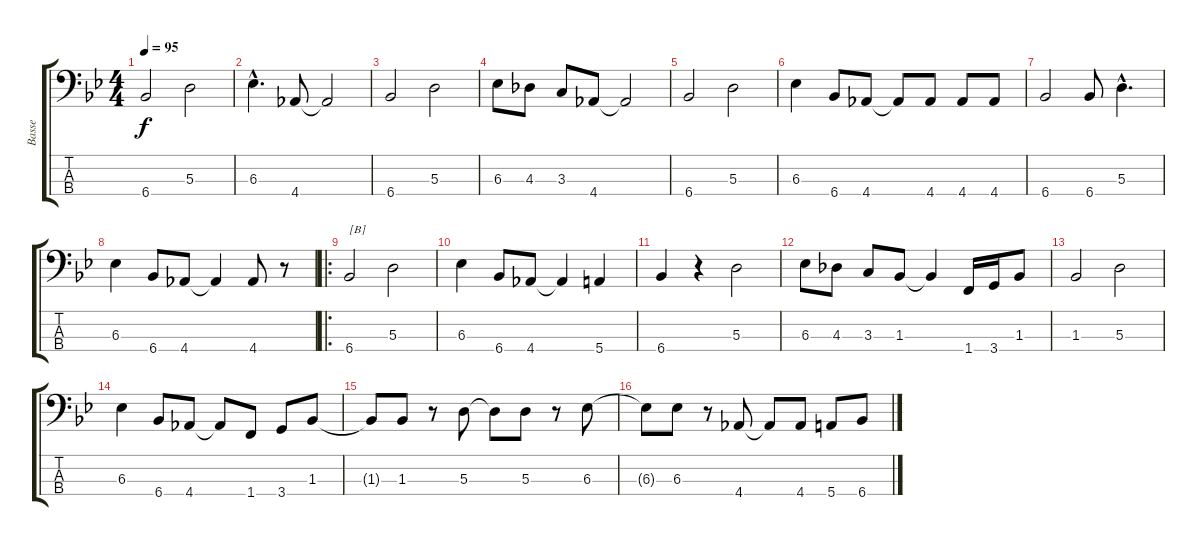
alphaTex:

\track ("Basse" "Basse") {instrument electricbassfinger}
\staff {score tabs}
\tuning (G2 D2 A1 E1) {hide}
\ts (4 4)
\tempo 95
\clef f4
\ks bb
6.4.2{dy f instrument electricbassfinger} 5.3.2 |
6.3{hac}.4{d} 4.4.8 4.4{t}.2 |
6.4.2 5.3.2 |
6.3.8 4.3.8 3.3.8 4.4.8 4.4{t}.2 |
6.4.2 5.3.2 |
6.3.4 6.4.8 4.4.8 4.4{t}.8 4.4.8 4.4.8 4.4.8 |
6.4.2 6.4.8 5.3{hac}.4{d} |
6.3.4 6.4.8 4.4.8 4.4{t}.4 4.4.8 r.8 |
\ro
6.4.2{txt "[B]"} 5.3.2 |
6.3.4 6.4.8 4.4.8 4.4{t}.4 5.4.4 |
6.4.4 r.4 5.3.2 |
6.3.8 4.3.8 3.3.8 1.3.8 1.3{t}.4 1.4.16 3.4.16 1.3.8 |
1.3.2 5.3.2 |
6.3.4 6.4.8 4.4.8 4.4{t}.8 1.4.8 3.4.8 1.3.8 |
1.3{t}.8 1.3.8 r.8 5.3.8 5.3{t}.8 5.3.8 r.8 6.3.8 |
6.3{t}.8 6.3.8 r.8 4.4.8 4.4{t}.8 4.4.8 5.4.8 6.4.8
